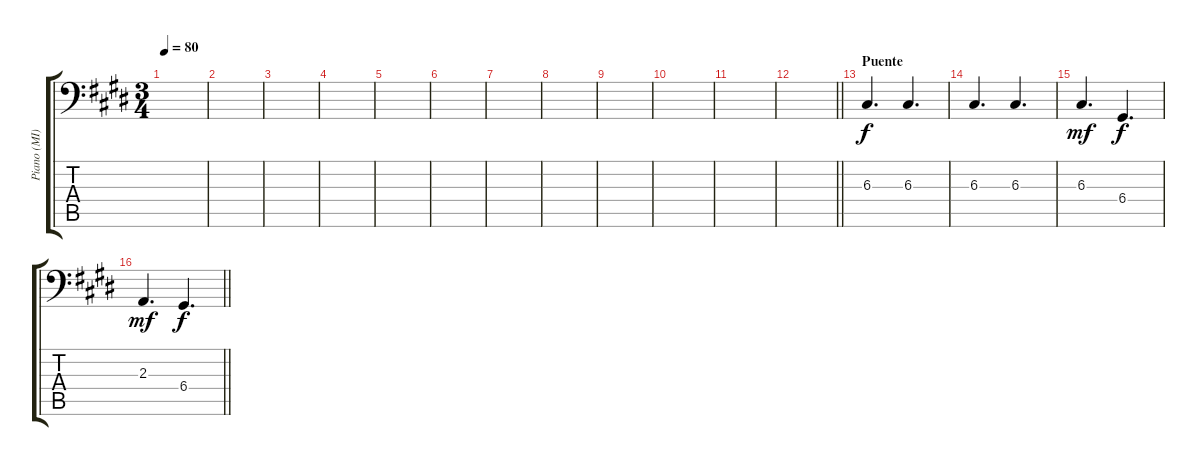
\track ("Piano (MI)" "Piano (MI)") {instrument acousticgrandpiano}
\staff {score tabs}
\tuning (E3 B2 G2 D2 A1 E1) {hide}
\ts (3 4)
\tempo 80
\clef f4
\ks c#minor
|
|
|
|
|
|
|
|
|
|
|
\barLineRight lightlight
|
\section ("" "Puente")
6.3.4{d dy f} 6.3.4{d} |
6.3.4{d} 6.3.4{d} |
6.3.4{d dy mf} 6.4.4{d dy f} |
\barLineRight lightlight
2.3.4{d dy mf} 6.4.4{d dy f}
